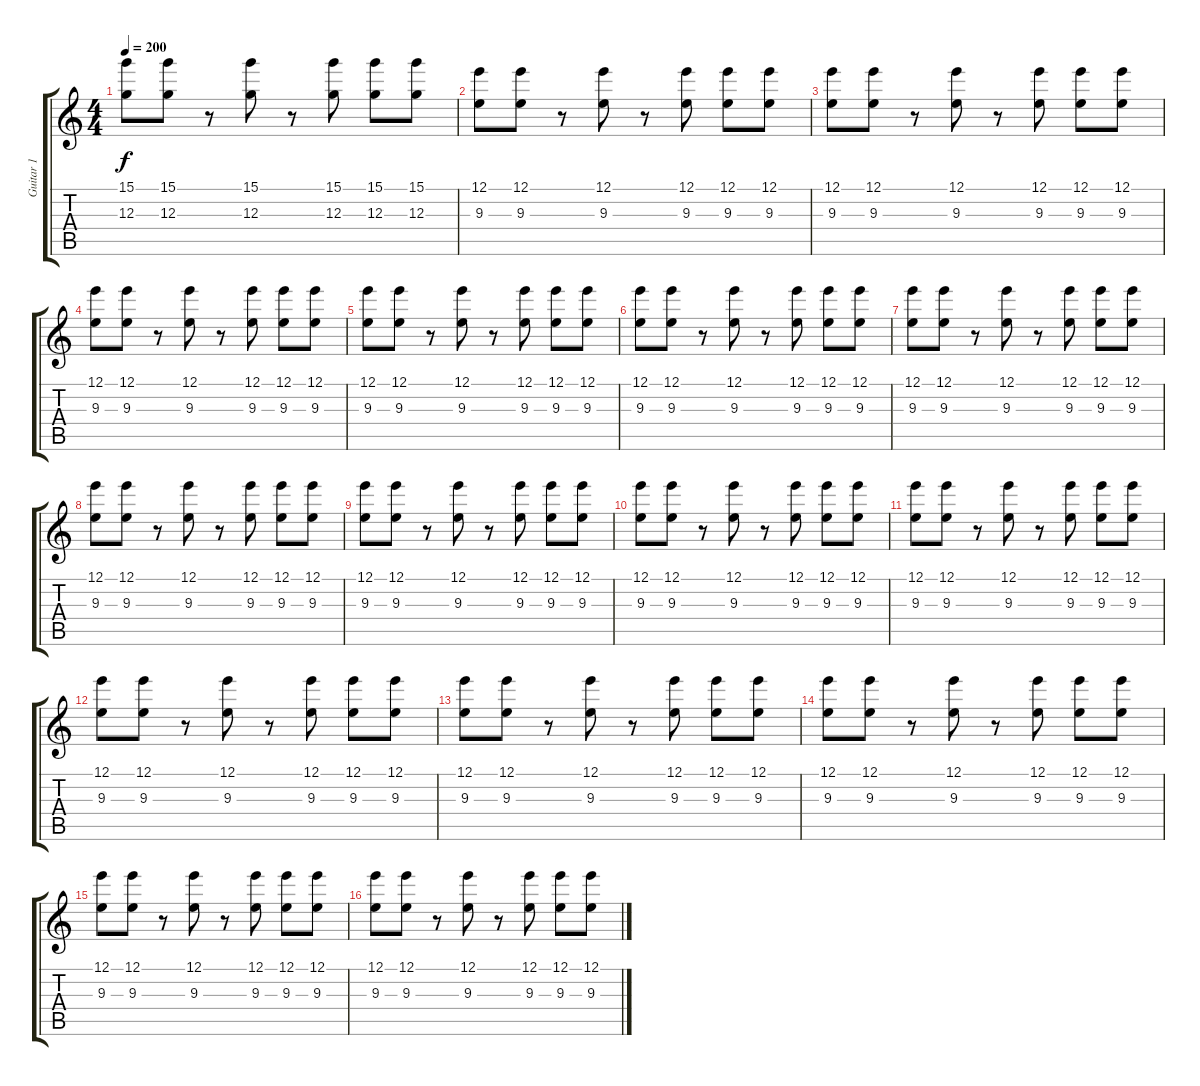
\track ("Guitar 1" "Guitar 1") {instrument distortionguitar}
\staff {score tabs}
\tuning (E4 B3 G3 D3 A2 E2) {hide}
\ts (4 4)
\tempo 200
\clef g2
\ks c
(15.1 12.3).8{dy f} (15.1 12.3).8 r.8 (15.1 12.3).8 r.8 (15.1 12.3).8 (15.1 12.3).8 (15.1 12.3).8 |
(12.1 9.3).8 (12.1 9.3).8 r.8 (12.1 9.3).8 r.8 (12.1 9.3).8 (12.1 9.3).8 (12.1 9.3).8 |
(12.1 9.3).8 (12.1 9.3).8 r.8 (12.1 9.3).8 r.8 (12.1 9.3).8 (12.1 9.3).8 (12.1 9.3).8 |
(12.1 9.3).8 (12.1 9.3).8 r.8 (12.1 9.3).8 r.8 (12.1 9.3).8 (12.1 9.3).8 (12.1 9.3).8 |
(12.1 9.3).8 (12.1 9.3).8 r.8 (12.1 9.3).8 r.8 (12.1 9.3).8 (12.1 9.3).8 (12.1 9.3).8 |
(12.1 9.3).8 (12.1 9.3).8 r.8 (12.1 9.3).8 r.8 (12.1 9.3).8 (12.1 9.3).8 (12.1 9.3).8 |
(12.1 9.3).8 (12.1 9.3).8 r.8 (12.1 9.3).8 r.8 (12.1 9.3).8 (12.1 9.3).8 (12.1 9.3).8 |
(12.1 9.3).8 (12.1 9.3).8 r.8 (12.1 9.3).8 r.8 (12.1 9.3).8 (12.1 9.3).8 (12.1 9.3).8 |
(12.1 9.3).8 (12.1 9.3).8 r.8 (12.1 9.3).8 r.8 (12.1 9.3).8 (12.1 9.3).8 (12.1 9.3).8 |
(12.1 9.3).8 (12.1 9.3).8 r.8 (12.1 9.3).8 r.8 (12.1 9.3).8 (12.1 9.3).8 (12.1 9.3).8 |
(12.1 9.3).8 (12.1 9.3).8 r.8 (12.1 9.3).8 r.8 (12.1 9.3).8 (12.1 9.3).8 (12.1 9.3).8 |
(12.1 9.3).8 (12.1 9.3).8 r.8 (12.1 9.3).8 r.8 (12.1 9.3).8 (12.1 9.3).8 (12.1 9.3).8 |
(12.1 9.3).8 (12.1 9.3).8 r.8 (12.1 9.3).8 r.8 (12.1 9.3).8 (12.1 9.3).8 (12.1 9.3).8 |
(12.1 9.3).8 (12.1 9.3).8 r.8 (12.1 9.3).8 r.8 (12.1 9.3).8 (12.1 9.3).8 (12.1 9.3).8 |
(12.1 9.3).8 (12.1 9.3).8 r.8 (12.1 9.3).8 r.8 (12.1 9.3).8 (12.1 9.3).8 (12.1 9.3).8 |
(12.1 9.3).8 (12.1 9.3).8 r.8 (12.1 9.3).8 r.8 (12.1 9.3).8 (12.1 9.3).8 (12.1 9.3).8
